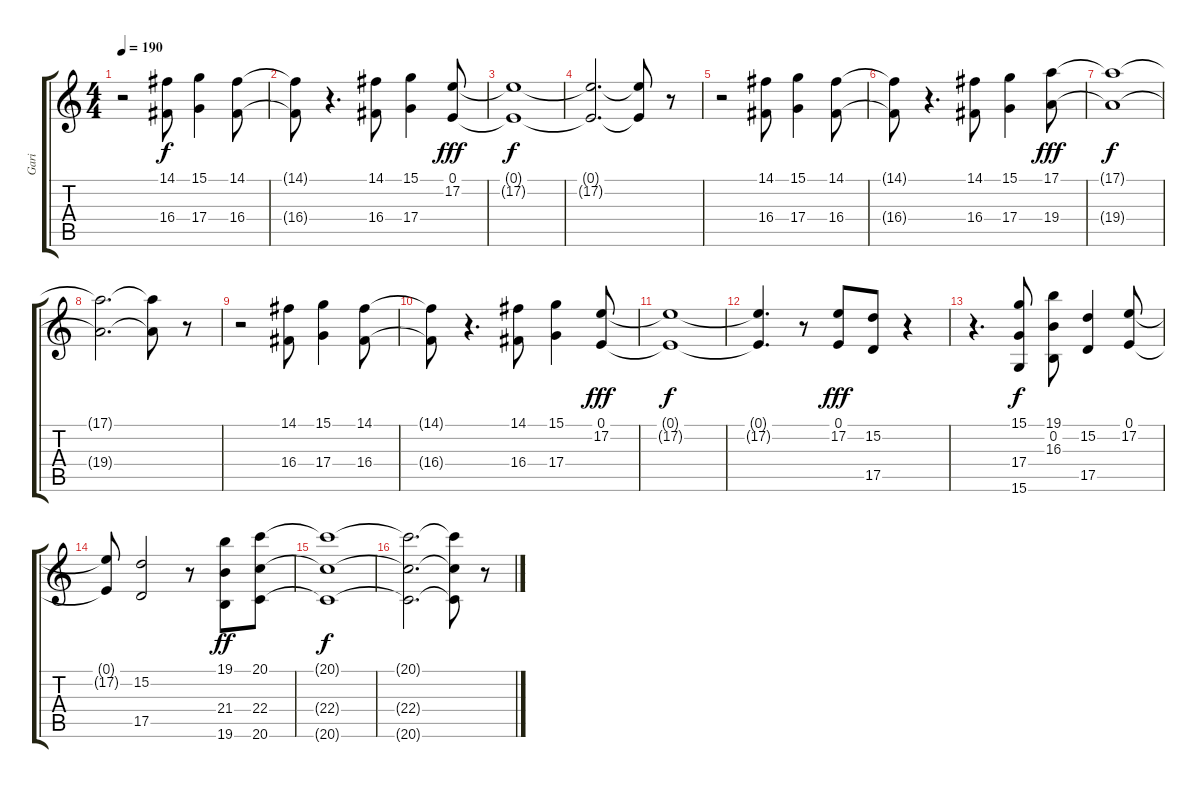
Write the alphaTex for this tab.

\track ("Gari" "Gari") {instrument trombone}
\staff {score tabs}
\tuning (E4 B3 G3 D3 A2 E2) {hide}
\ts (4 4)
\tempo 190
\clef g2
\ks c
r.2{dy f} (14.1 16.4).8 (15.1 17.4).4 (14.1 16.4).8 |
(14.1{t} 16.4{t}).8 r.4{d} (14.1 16.4).8 (15.1 17.4).4 (0.1 17.2).8{dy fff} |
(0.1{t} 17.2{t}).1{dy f} |
(0.1{t} 17.2{t}).2{d} (0.1{t} 17.2{t}).8 r.8 |
r.2 (14.1 16.4).8 (15.1 17.4).4 (14.1 16.4).8 |
(14.1{t} 16.4{t}).8 r.4{d} (14.1 16.4).8 (15.1 17.4).4 (17.1 19.4).8{dy fff} |
(17.1{t} 19.4{t}).1{dy f} |
(17.1{t} 19.4{t}).2{d} (17.1{t} 19.4{t}).8 r.8 |
r.2 (14.1 16.4).8 (15.1 17.4).4 (14.1 16.4).8 |
(14.1{t} 16.4{t}).8 r.4{d} (14.1 16.4).8 (15.1 17.4).4 (0.1 17.2).8{dy fff} |
(0.1{t} 17.2{t}).1{dy f} |
(0.1{t} 17.2{t}).4{d} r.8 (0.1 17.2).8{dy fff} (15.2 17.5).8 r.4 |
r.4{d} (15.1 17.4 15.6).8{dy f} (19.1 0.2 16.3).8 (15.2 17.5).4 (0.1 17.2).8 |
(0.1{t} 17.2{t}).8 (15.2 17.5).2 r.8 (19.1 21.4 19.6).8{dy ff} (20.1 22.4 20.6).8 |
(20.1{t} 22.4{t} 20.6{t}).1{dy f} |
(20.1{t} 22.4{t} 20.6{t}).2{d} (20.1{t} 22.4{t} 20.6{t}).8 r.8
